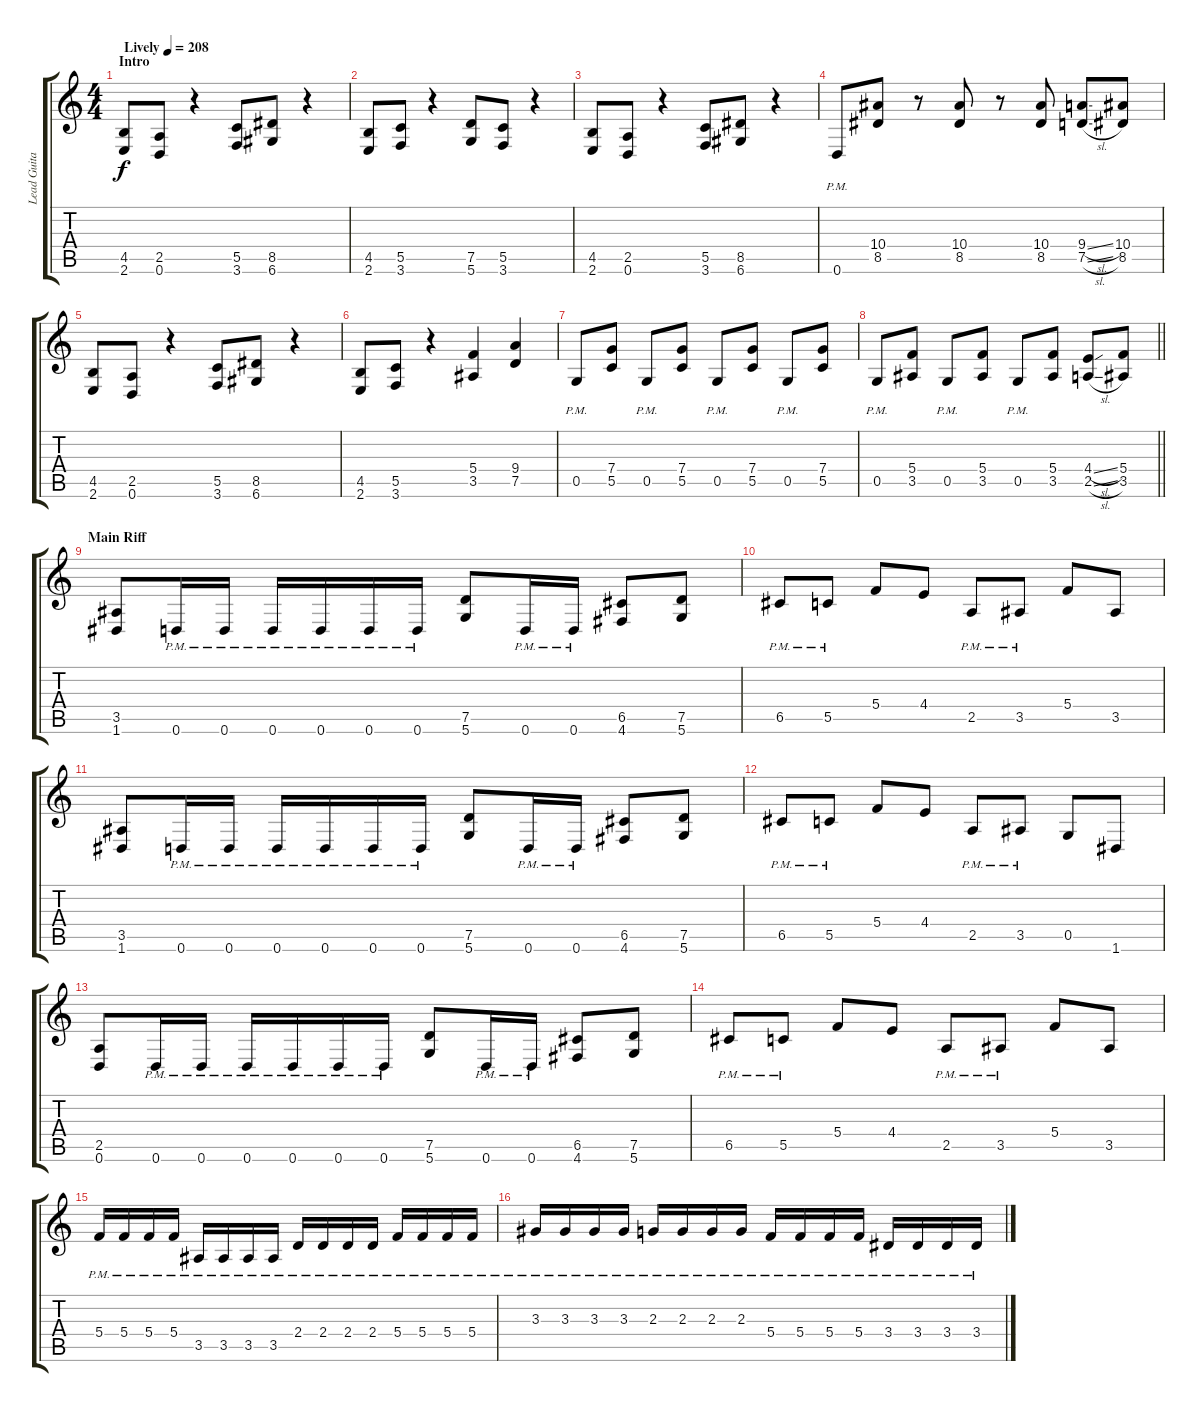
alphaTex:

\track ("Lead Guitar" "Lead Guita") {instrument distortionguitar}
\staff {score tabs}
\tuning (D4 A3 F3 C3 G2 D2) {hide}
\ts (4 4)
\section ("" "Intro")
\tempo (208 "Lively")
\clef g2
\ks c
(4.5 2.6).8{dy f instrument distortionguitar} (2.5 0.6).8 r.4 (5.5 3.6).8 (8.5 6.6).8 r.4 |
(4.5 2.6).8 (5.5 3.6).8 r.4 (7.5 5.6).8 (5.5 3.6).8 r.4 |
(4.5 2.6).8 (2.5 0.6).8 r.4 (5.5 3.6).8 (8.5 6.6).8 r.4 |
0.6{pm}.8 (10.4 8.5).8 r.8 (10.4 8.5).8 r.8 (10.4 8.5).8 (9.4{sl} 7.5{sl}).8 (10.4 8.5).8 |
(4.5 2.6).8 (2.5 0.6).8 r.4 (5.5 3.6).8 (8.5 6.6).8 r.4 |
(4.5 2.6).8 (5.5 3.6).8 r.4 (5.4 3.5).4 (9.4 7.5).4 |
0.5{pm}.8 (7.4 5.5).8 0.5{pm}.8 (7.4 5.5).8 0.5{pm}.8 (7.4 5.5).8 0.5{pm}.8 (7.4 5.5).8 |
\barLineRight lightlight
0.5{pm}.8 (5.4 3.5).8 0.5{pm}.8 (5.4 3.5).8 0.5{pm}.8 (5.4 3.5).8 (4.4{sl} 2.5{sl}).8 (5.4 3.5).8 |
\section ("" "Main Riff")
(3.5 1.6).8 0.6{pm}.16 0.6{pm}.16 0.6{pm}.16 0.6{pm}.16 0.6{pm}.16 0.6{pm}.16 (7.5 5.6).8 0.6{pm}.16 0.6{pm}.16 (6.5 4.6).8 (7.5 5.6).8 |
6.5{pm}.8 5.5{pm}.8 5.4.8 4.4.8 2.5{pm}.8 3.5{pm}.8 5.4.8 3.5.8 |
(3.5 1.6).8 0.6{pm}.16 0.6{pm}.16 0.6{pm}.16 0.6{pm}.16 0.6{pm}.16 0.6{pm}.16 (7.5 5.6).8 0.6{pm}.16 0.6{pm}.16 (6.5 4.6).8 (7.5 5.6).8 |
6.5{pm}.8 5.5{pm}.8 5.4.8 4.4.8 2.5{pm}.8 3.5{pm}.8 0.5.8 1.6.8 |
(2.5 0.6).8 0.6{pm}.16 0.6{pm}.16 0.6{pm}.16 0.6{pm}.16 0.6{pm}.16 0.6{pm}.16 (7.5 5.6).8 0.6{pm}.16 0.6{pm}.16 (6.5 4.6).8 (7.5 5.6).8 |
6.5{pm}.8 5.5{pm}.8 5.4.8 4.4.8 2.5{pm}.8 3.5{pm}.8 5.4.8 3.5.8 |
5.4{pm}.16{volume 14} 5.4{pm}.16 5.4{pm}.16 5.4{pm}.16 3.5{pm}.16 3.5{pm}.16 3.5{pm}.16 3.5{pm}.16 2.4{pm}.16 2.4{pm}.16 2.4{pm}.16 2.4{pm}.16 5.4{pm}.16 5.4{pm}.16 5.4{pm}.16 5.4{pm}.16 |
3.3{pm}.16 3.3{pm}.16 3.3{pm}.16 3.3{pm}.16 2.3{pm}.16 2.3{pm}.16 2.3{pm}.16 2.3{pm}.16 5.4{pm}.16 5.4{pm}.16 5.4{pm}.16 5.4{pm}.16 3.4{pm}.16 3.4{pm}.16 3.4{pm}.16 3.4{pm}.16
